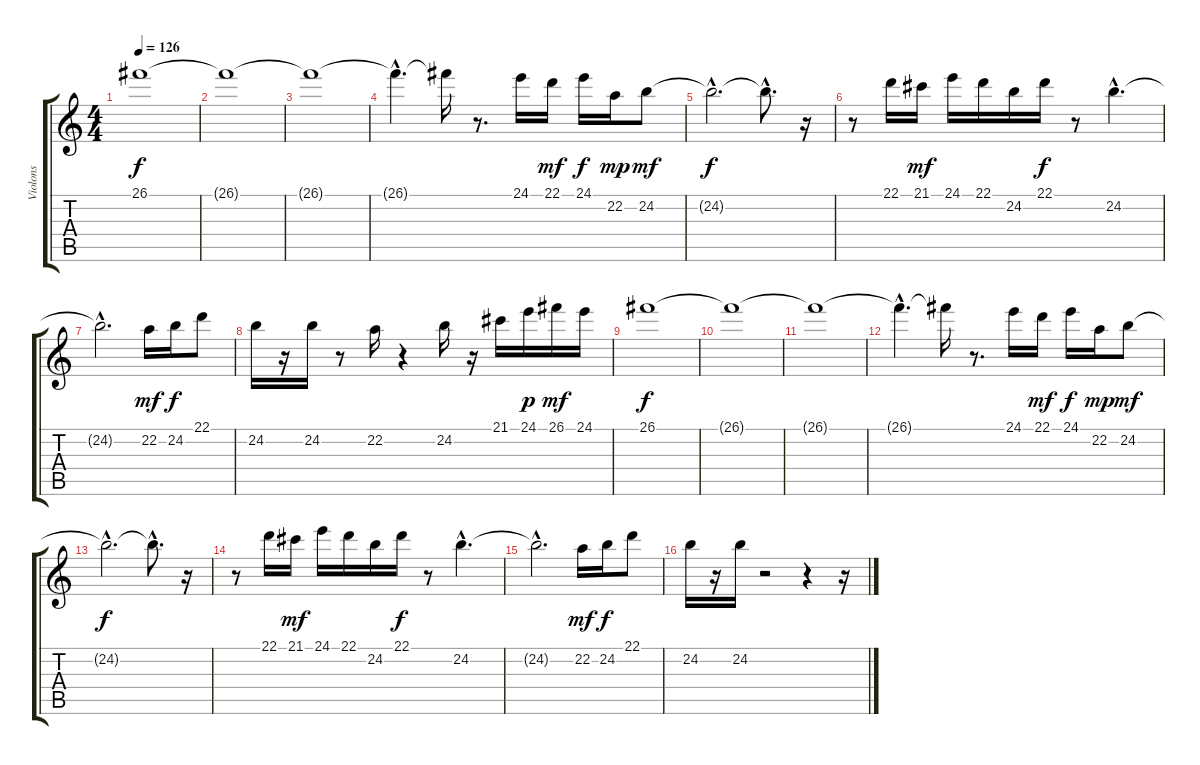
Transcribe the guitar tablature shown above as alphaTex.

\track ("Violons" "Violons") {instrument stringensemble1}
\staff {score tabs}
\tuning (E4 B3 G3 D3 A2 E2) {hide}
\ts (4 4)
\tempo 126
\clef g2
\ks c
26.1.1{dy f} |
26.1{t}.1 |
26.1{t}.1 |
26.1{hac t}.4{d} 26.1{t}.16 r.8{d} 24.1.16 22.1.16{dy mf} 24.1.16{dy f} 22.2.16{dy mp} 24.2.8{dy mf} |
24.2{hac t}.2{d dy f} 24.2{hac t}.8{d} r.16 |
r.8 22.1.16 21.1.16{dy mf} 24.1.16 22.1.16 24.2.16 22.1.16{dy f} r.8 24.2{hac}.4{d} |
24.2{hac t}.2{d} 22.2.16{dy mf} 24.2.16{dy f} 22.1.8 |
24.2.16 r.16 24.2.16 r.8 22.2.16 r.4 24.2.16 r.16 21.1.16 24.1.16{dy p} 26.1.16{dy mf} 24.1.16 |
26.1.1{dy f volume 11} |
26.1{t}.1 |
26.1{t}.1 |
26.1{hac t}.4{d} 26.1{t}.16 r.8{d} 24.1.16{volume 5} 22.1.16{dy mf} 24.1.16{dy f volume 5} 22.2.16{dy mp} 24.2.8{dy mf} |
24.2{hac t}.2{d dy f} 24.2{hac t}.8{d} r.16 |
r.8 22.1.16{volume 3} 21.1.16{dy mf volume 3} 24.1.16 22.1.16 24.2.16 22.1.16{dy f volume 2} r.8 24.2{hac}.4{d} |
24.2{hac t}.2{d} 22.2.16{dy mf volume 0} 24.2.16{dy f} 22.1.8 |
24.2.16{volume 0} r.16 24.2.16 r.2 r.4 r.16
